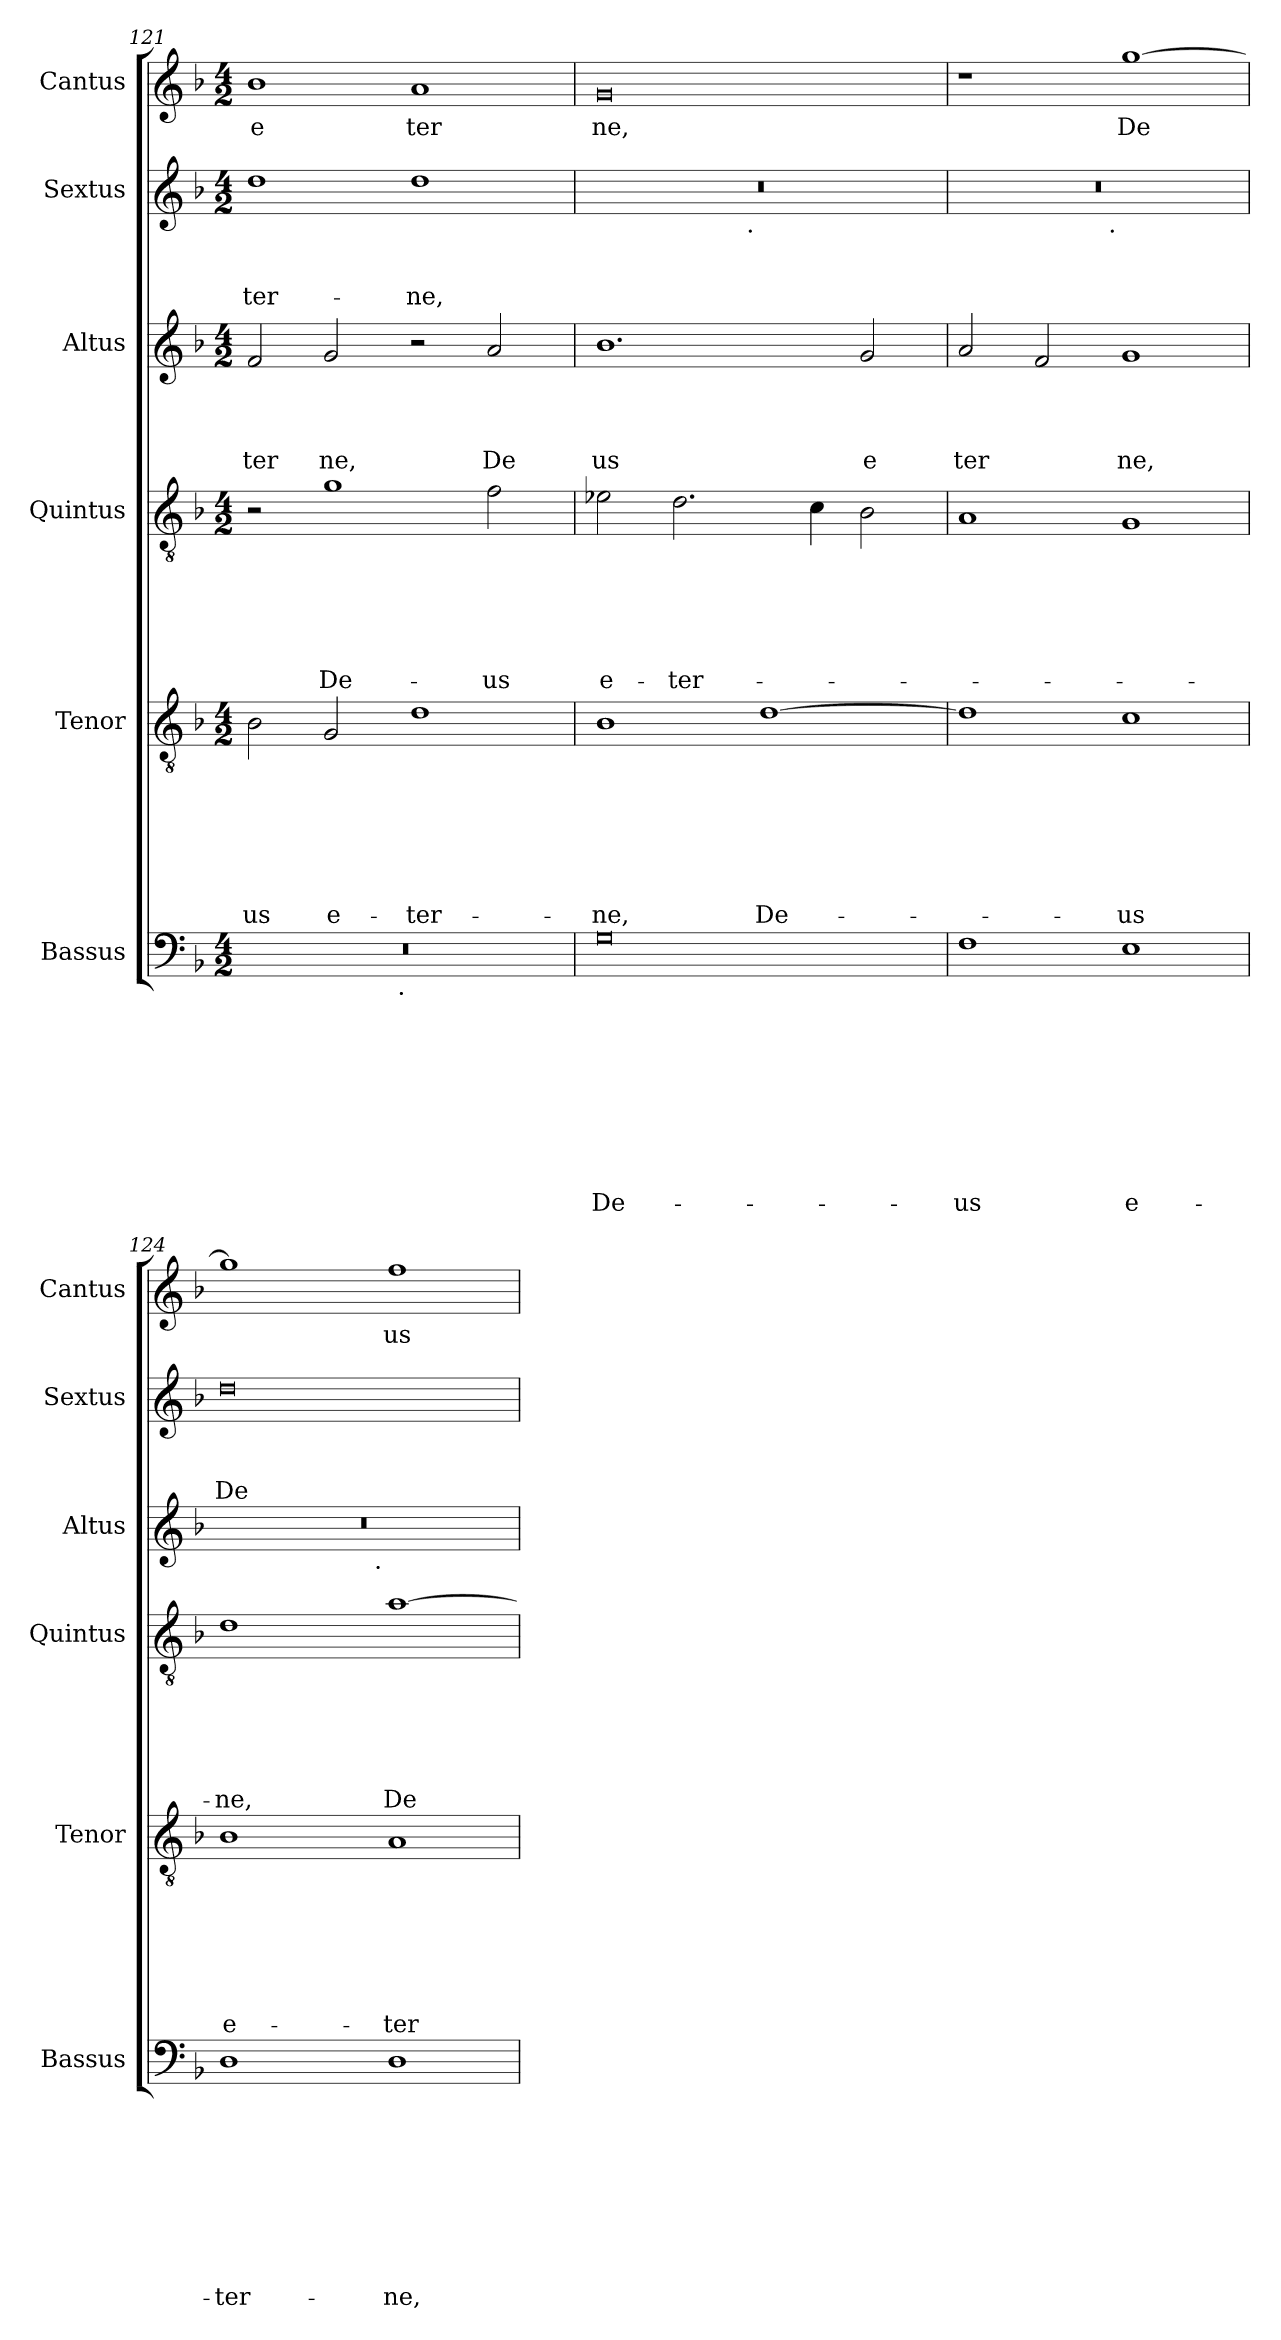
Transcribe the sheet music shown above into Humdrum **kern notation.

**kern	**text	**text	**text	**text	**text	**text	**text	**text	**text	**kern	**text	**text	**text	**text	**text	**text	**text	**kern	**text	**text	**text	**text	**text	**text	**kern	**text	**text	**text	**text	**kern	**text	**text	**text	**kern	**text
*part6	*part6	*part6	*part6	*part6	*part6	*part6	*part6	*part6	*part6	*part5	*part5	*part5	*part5	*part5	*part5	*part5	*part5	*part4	*part4	*part4	*part4	*part4	*part4	*part4	*part3	*part3	*part3	*part3	*part3	*part2	*part2	*part2	*part2	*part1	*part1
*staff6	*staff6	*staff6	*staff6	*staff6	*staff6	*staff6	*staff6	*staff6	*staff6	*staff5	*staff5	*staff5	*staff5	*staff5	*staff5	*staff5	*staff5	*staff4	*staff4	*staff4	*staff4	*staff4	*staff4	*staff4	*staff3	*staff3	*staff3	*staff3	*staff3	*staff2	*staff2	*staff2	*staff2	*staff1	*staff1
*I"Bassus	*	*	*	*	*	*	*	*	*	*I"Tenor	*	*	*	*	*	*	*	*I"Quintus	*	*	*	*	*	*	*I"Altus	*	*	*	*	*I"Sextus	*	*	*	*I"Cantus	*
*I'Bassus	*	*	*	*	*	*	*	*	*	*I'Tenor	*	*	*	*	*	*	*	*I'Quintus	*	*	*	*	*	*	*I'Altus	*	*	*	*	*I'Sextus	*	*	*	*I'Cantus	*
*clefF4	*	*	*	*	*	*	*	*	*	*clefGv2	*	*	*	*	*	*	*	*clefGv2	*	*	*	*	*	*	*clefG2	*	*	*	*	*clefG2	*	*	*	*clefG2	*
*k[b-]	*	*	*	*	*	*	*	*	*	*k[b-]	*	*	*	*	*	*	*	*k[b-]	*	*	*	*	*	*	*k[b-]	*	*	*	*	*k[b-]	*	*	*	*k[b-]	*
*F:	*	*	*	*	*	*	*	*	*	*F:	*	*	*	*	*	*	*	*F:	*	*	*	*	*	*	*F:	*	*	*	*	*F:	*	*	*	*F:	*
*M4/2	*	*	*	*	*	*	*	*	*	*M4/2	*	*	*	*	*	*	*	*M4/2	*	*	*	*	*	*	*M4/2	*	*	*	*	*M4/2	*	*	*	*M4/2	*
=121	=121	=121	=121	=121	=121	=121	=121	=121	=121	=121	=121	=121	=121	=121	=121	=121	=121	=121	=121	=121	=121	=121	=121	=121	=121	=121	=121	=121	=121	=121	=121	=121	=121	=121	=121
!	!	!	!	!	!	!	!	!	!	!	!	!	!	!	!	!	!LO:LY:b	!	!	!	!	!	!	!	!	!	!	!	!LO:LY:b	!	!	!	!LO:LY:b	!	!LO:LY:b
*^	*	*	*	*	*	*	*	*	*	*	*	*	*	*	*	*	*	*	*	*	*	*	*	*	*	*	*	*	*	*	*	*	*	*	*
0r	2ryy	.	.	.	.	.	.	.	.	.	2B-\	.	.	.	.	.	.	-us	2r	.	.	.	.	.	.	2f/	.	.	.	ter	1dd	.	.	-ter-	1b-	e
!	!	!	!	!	!	!	!	!	!	!	!	!	!	!	!	!	!	!LO:LY:b	!	!	!	!	!	!	!LO:LY:b	!	!	!	!	!LO:LY:b	!	!	!	!	!	!
.	4...ryy	.	.	.	.	.	.	.	.	.	2G/	.	.	.	.	.	.	e-	1g	.	.	.	.	.	De-	2g/	.	.	.	ne,	.	.	.	.	.	.
!	!LO:TX:b:t=.	!	!	!	!	!	!	!	!	!	!	!	!	!	!	!	!	!	!	!	!	!	!	!	!	!	!	!	!	!	!	!	!	!	!	!
.	1ryy	.	.	.	.	.	.	.	.	.	.	.	.	.	.	.	.	.	.	.	.	.	.	.	.	.	.	.	.	.	.	.	.	.	.	.
!	!	!	!	!	!	!	!	!	!	!	!	!	!	!	!	!	!	!LO:LY:b	!	!	!	!	!	!	!	!	!	!	!	!	!	!	!	!LO:LY:b	!	!LO:LY:b
.	.	.	.	.	.	.	.	.	.	.	1d	.	.	.	.	.	.	-ter-	.	.	.	.	.	.	.	2r	.	.	.	.	1dd	.	.	-ne,	1a	ter
!	!	!	!	!	!	!	!	!	!	!	!	!	!	!	!	!	!	!	!	!	!	!	!	!	!LO:LY:b	!	!	!	!	!LO:LY:b	!	!	!	!	!	!
.	.	.	.	.	.	.	.	.	.	.	.	.	.	.	.	.	.	.	2f\	.	.	.	.	.	-us	2a/	.	.	.	De	.	.	.	.	.	.
.	32ryy	.	.	.	.	.	.	.	.	.	.	.	.	.	.	.	.	.	.	.	.	.	.	.	.	.	.	.	.	.	.	.	.	.	.	.
=122!	=122!	=122!	=122!	=122!	=122!	=122!	=122!	=122!	=122!	=122!	=122!	=122!	=122!	=122!	=122!	=122!	=122!	=122!	=122!	=122!	=122!	=122!	=122!	=122!	=122!	=122!	=122!	=122!	=122!	=122!	=122!	=122!	=122!	=122!	=122!	=122!
!	!	!	!	!	!	!	!	!	!	!LO:LY:b	!	!	!	!	!	!	!	!LO:LY:b	!	!	!	!	!	!	!LO:LY:b	!	!	!	!	!LO:LY:b	!	!	!	!	!	!LO:LY:b
*v	*v	*	*	*	*	*	*	*	*	*	*	*	*	*	*	*	*	*	*	*	*	*	*	*	*	*	*	*	*	*	*^	*	*	*	*	*
0G	.	.	.	.	.	.	.	.	De-	1B-	.	.	.	.	.	.	-ne,	2e-X\	.	.	.	.	.	e-	1.b-	.	.	.	us	0r	2ryy	.	.	.	0g	ne,
!	!	!	!	!	!	!	!	!	!	!	!	!	!	!	!	!	!	!	!	!	!	!	!	!LO:LY:b	!	!	!	!	!	!	!	!	!	!	!	!
.	.	.	.	.	.	.	.	.	.	.	.	.	.	.	.	.	.	2.d\	.	.	.	.	.	-ter-	.	.	.	.	.	.	4...ryy	.	.	.	.	.
!	!	!	!	!	!	!	!	!	!	!	!	!	!	!	!	!	!	!	!	!	!	!	!	!	!	!	!	!	!	!	!LO:TX:b:t=.	!	!	!	!	!
.	.	.	.	.	.	.	.	.	.	.	.	.	.	.	.	.	.	.	.	.	.	.	.	.	.	.	.	.	.	.	1ryy	.	.	.	.	.
!	!	!	!	!	!	!	!	!	!	!	!	!	!	!	!	!	!LO:LY:b	!	!	!	!	!	!	!	!	!	!	!	!	!	!	!	!	!	!	!
.	.	.	.	.	.	.	.	.	.	[>1d	.	.	.	.	.	.	De-	.	.	.	.	.	.	.	.	.	.	.	.	.	.	.	.	.	.	.
.	.	.	.	.	.	.	.	.	.	.	.	.	.	.	.	.	.	4c\	.	.	.	.	.	.	.	.	.	.	.	.	.	.	.	.	.	.
!	!	!	!	!	!	!	!	!	!	!	!	!	!	!	!	!	!	!	!	!	!	!	!	!	!	!	!	!	!LO:LY:b	!	!	!	!	!	!	!
.	.	.	.	.	.	.	.	.	.	.	.	.	.	.	.	.	.	2B-\	.	.	.	.	.	.	2g/	.	.	.	e	.	.	.	.	.	.	.
.	.	.	.	.	.	.	.	.	.	.	.	.	.	.	.	.	.	.	.	.	.	.	.	.	.	.	.	.	.	.	32ryy	.	.	.	.	.
=123!	=123!	=123!	=123!	=123!	=123!	=123!	=123!	=123!	=123!	=123!	=123!	=123!	=123!	=123!	=123!	=123!	=123!	=123!	=123!	=123!	=123!	=123!	=123!	=123!	=123!	=123!	=123!	=123!	=123!	=123!	=123!	=123!	=123!	=123!	=123!	=123!
!	!	!	!	!	!	!	!	!	!LO:LY:b	!	!	!	!	!	!	!	!	!	!	!	!	!	!	!	!	!	!	!	!LO:LY:b	!	!	!	!	!	!	!
1F	.	.	.	.	.	.	.	.	-us	1d]	.	.	.	.	.	.	.	1A	.	.	.	.	.	.	2a/	.	.	.	ter	0r	2ryy	.	.	.	1r	.
.	.	.	.	.	.	.	.	.	.	.	.	.	.	.	.	.	.	.	.	.	.	.	.	.	2f/	.	.	.	.	.	4...ryy	.	.	.	.	.
!	!	!	!	!	!	!	!	!	!	!	!	!	!	!	!	!	!	!	!	!	!	!	!	!	!	!	!	!	!	!	!LO:TX:b:t=.	!	!	!	!	!
.	.	.	.	.	.	.	.	.	.	.	.	.	.	.	.	.	.	.	.	.	.	.	.	.	.	.	.	.	.	.	1ryy	.	.	.	.	.
!	!	!	!	!	!	!	!	!	!LO:LY:b	!	!	!	!	!	!	!	!LO:LY:b	!	!	!	!	!	!	!	!	!	!	!	!LO:LY:b	!	!	!	!	!	!	!LO:LY:b
1E	.	.	.	.	.	.	.	.	e-	1c	.	.	.	.	.	.	-us	1G	.	.	.	.	.	.	1g	.	.	.	ne,	.	.	.	.	.	[>1gg	De
.	.	.	.	.	.	.	.	.	.	.	.	.	.	.	.	.	.	.	.	.	.	.	.	.	.	.	.	.	.	.	32ryy	.	.	.	.	.
=124!	=124!	=124!	=124!	=124!	=124!	=124!	=124!	=124!	=124!	=124!	=124!	=124!	=124!	=124!	=124!	=124!	=124!	=124!	=124!	=124!	=124!	=124!	=124!	=124!	=124!	=124!	=124!	=124!	=124!	=124!	=124!	=124!	=124!	=124!	=124!	=124!
!	!	!	!	!	!	!	!	!	!LO:LY:b	!	!	!	!	!	!	!	!LO:LY:b	!	!	!	!	!	!	!LO:LY:b	!	!	!	!	!	!	!	!	!	!LO:LY:b	!	!
*	*	*	*	*	*	*	*	*	*	*	*	*	*	*	*	*	*	*	*	*	*	*	*	*	*^	*	*	*	*	*v	*v	*	*	*	*	*
1D	.	.	.	.	.	.	.	.	-ter-	1B-	.	.	.	.	.	.	e-	1d	.	.	.	.	.	-ne,	0r	2ryy	.	.	.	.	0dd	.	.	De-	1gg]	.
.	.	.	.	.	.	.	.	.	.	.	.	.	.	.	.	.	.	.	.	.	.	.	.	.	.	4...ryy	.	.	.	.	.	.	.	.	.	.
!	!	!	!	!	!	!	!	!	!	!	!	!	!	!	!	!	!	!	!	!	!	!	!	!	!	!LO:TX:b:t=.	!	!	!	!	!	!	!	!	!	!
.	.	.	.	.	.	.	.	.	.	.	.	.	.	.	.	.	.	.	.	.	.	.	.	.	.	1ryy	.	.	.	.	.	.	.	.	.	.
!	!	!	!	!	!	!	!	!	!LO:LY:b	!	!	!	!	!	!	!	!LO:LY:b	!	!	!	!	!	!	!LO:LY:b	!	!	!	!	!	!	!	!	!	!	!	!LO:LY:b
1D	.	.	.	.	.	.	.	.	-ne,	1A	.	.	.	.	.	.	-ter-	[>1a	.	.	.	.	.	De-	.	.	.	.	.	.	.	.	.	.	1ff	us
.	.	.	.	.	.	.	.	.	.	.	.	.	.	.	.	.	.	.	.	.	.	.	.	.	.	32ryy	.	.	.	.	.	.	.	.	.	.
*	*	*	*	*	*	*	*	*	*	*	*	*	*	*	*	*	*	*	*	*	*	*	*	*	*v	*v	*	*	*	*	*	*	*	*	*	*
=!	=!	=!	=!	=!	=!	=!	=!	=!	=!	=!	=!	=!	=!	=!	=!	=!	=!	=!	=!	=!	=!	=!	=!	=!	=!	=!	=!	=!	=!	=!	=!	=!	=!	=!	=!
*-	*-	*-	*-	*-	*-	*-	*-	*-	*-	*-	*-	*-	*-	*-	*-	*-	*-	*-	*-	*-	*-	*-	*-	*-	*-	*-	*-	*-	*-	*-	*-	*-	*-	*-	*-
